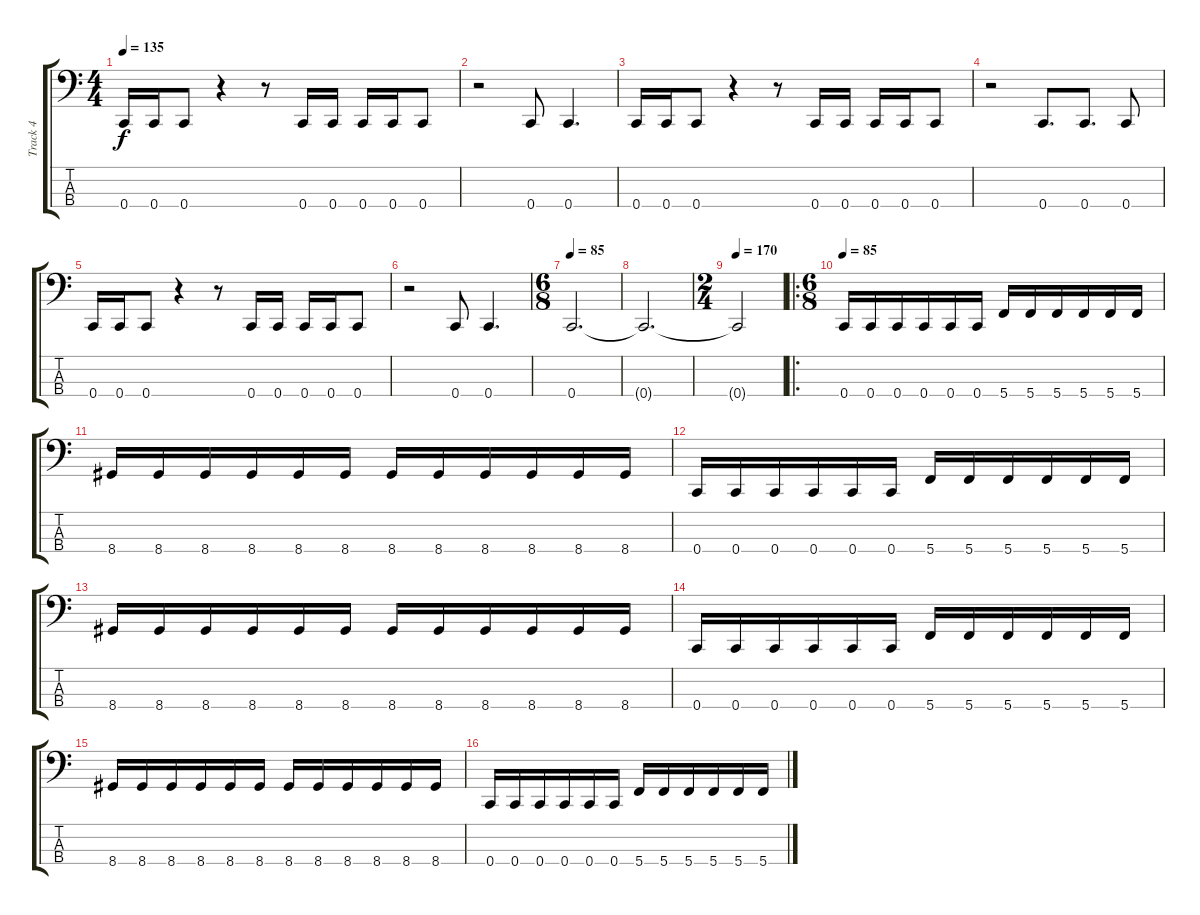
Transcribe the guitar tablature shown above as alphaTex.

\track ("Track 4" "Track 4") {instrument electricbasspick}
\staff {score tabs}
\tuning (F2 C2 G1 C1) {hide}
\ts (4 4)
\tempo 135
\clef f4
\ks c
0.4.16{dy f} 0.4.16 0.4.8 r.4 r.8 0.4.16 0.4.16 0.4.16 0.4.16 0.4.8 |
r.2 0.4.8 0.4.4{d} |
0.4.16 0.4.16 0.4.8 r.4 r.8 0.4.16 0.4.16 0.4.16 0.4.16 0.4.8 |
r.2 0.4.8{d} 0.4.8{d} 0.4.8 |
0.4.16 0.4.16 0.4.8 r.4 r.8 0.4.16 0.4.16 0.4.16 0.4.16 0.4.8 |
r.2 0.4.8 0.4.4{d} |
\ts (6 8)
\tempo 85
0.4.2{d} |
0.4{t}.2{d} |
\ts (2 4)
\tempo 170
0.4{t}.2 |
\ro
\ts (6 8)
\tempo 85
0.4.16 0.4.16 0.4.16 0.4.16 0.4.16 0.4.16 5.4.16 5.4.16 5.4.16 5.4.16 5.4.16 5.4.16 |
8.4.16 8.4.16 8.4.16 8.4.16 8.4.16 8.4.16 8.4.16 8.4.16 8.4.16 8.4.16 8.4.16 8.4.16 |
0.4.16 0.4.16 0.4.16 0.4.16 0.4.16 0.4.16 5.4.16 5.4.16 5.4.16 5.4.16 5.4.16 5.4.16 |
8.4.16 8.4.16 8.4.16 8.4.16 8.4.16 8.4.16 8.4.16 8.4.16 8.4.16 8.4.16 8.4.16 8.4.16 |
0.4.16 0.4.16 0.4.16 0.4.16 0.4.16 0.4.16 5.4.16 5.4.16 5.4.16 5.4.16 5.4.16 5.4.16 |
8.4.16 8.4.16 8.4.16 8.4.16 8.4.16 8.4.16 8.4.16 8.4.16 8.4.16 8.4.16 8.4.16 8.4.16 |
0.4.16 0.4.16 0.4.16 0.4.16 0.4.16 0.4.16 5.4.16 5.4.16 5.4.16 5.4.16 5.4.16 5.4.16
